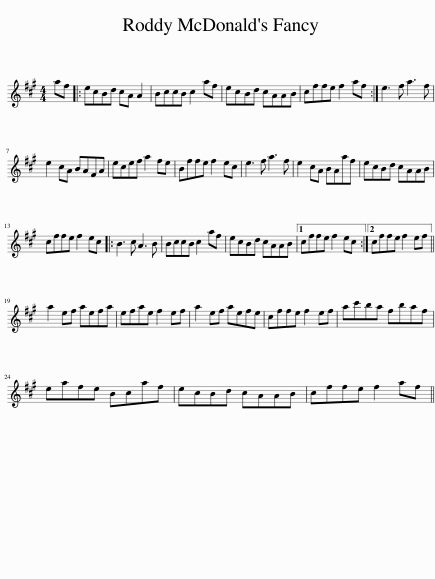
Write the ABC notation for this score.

X:1
L:1/8
M:4/4
I:linebreak $
K:A
V:1 treble
V:1
 af |: ecBd cA A2 | BccB c2 af | ecBd cAAB | cffe f2 af :| %5
 e3 f a3 f |$ e2 cA BAFA | ecef a2 fe | Bffe f2 ec | e3 f a3 f | %10
 e2 cA BAaf | ecBd cAAB |$ cffe f2 ec |: B3 c A3 B | BccB c2 af | %15
 ecBd cAAB |1 cffe f2 ec :|2 cffe f2 ef ||$ a2 ef aefa | efae f2 ef | %20
 a2 ef aefe | cffe f2 ef | ac'ba fbaf |$ eafe Bcaf | ecBd cAAB | %25
 cffe f2 af || %26
